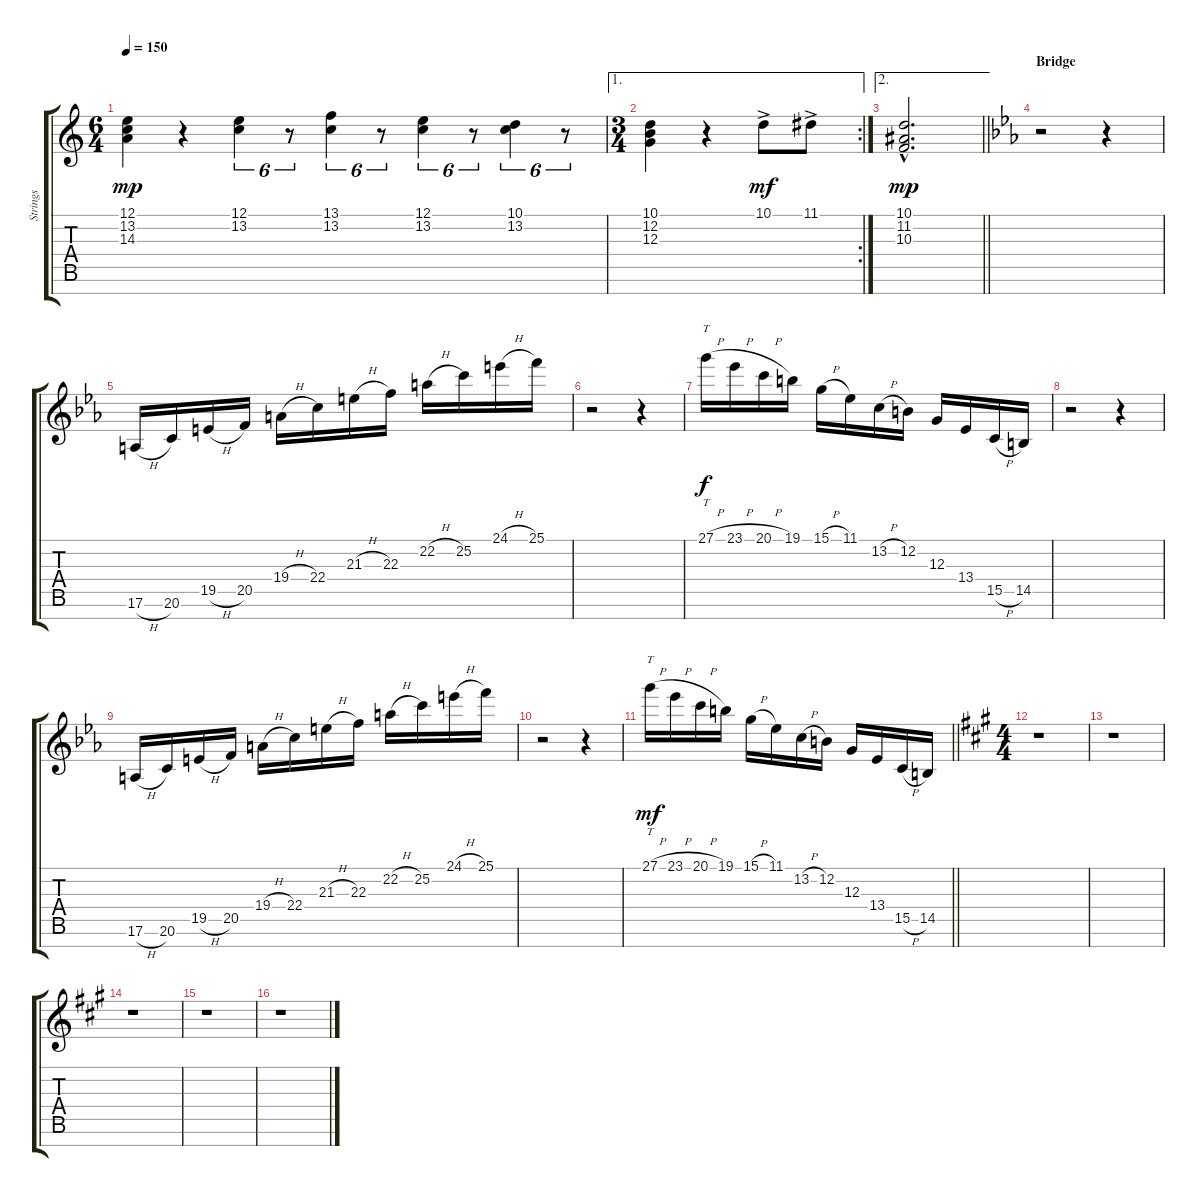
\track ("Strings" "Strings") {instrument stringensemble1}
\staff {score tabs}
\tuning (E4 B3 G3 D3 A2 E2 B1) {hide}
\ts (6 4)
\tempo 150
\clef g2
\ks c
(12.1 13.2 14.3).4{dy mp} r.4 (12.1 13.2).4{tu (6 4)} r.8{tu (6 4)} (13.1 13.2).4{tu (6 4)} r.8{tu (6 4)} (12.1 13.2).4{tu (6 4)} r.8{tu (6 4)} (10.1 13.2).4{tu (6 4)} r.8{tu (6 4)} |
\ae 1
\rc 2
\ts (3 4)
(10.1 12.2 12.3).4 r.4 10.1{ac}.8{dy mf} 11.1{ac}.8 |
\ae 2
\barLineRight lightlight
(10.1{hac} 11.2{hac} 10.3{hac}).2{d dy mp} |
\section ("" "Bridge")
\ks eb
r.2 r.4 |
17.6{h}.16 20.6.16 19.5{h}.16 20.5.16 19.4{h}.16 22.4.16 21.3{h}.16 22.3.16 22.2{h}.16 25.2.16 24.1{h}.16 25.1.16 |
r.2 r.4 |
27.1{h}.16{tt dy f} 23.1{h}.16 20.1{h}.16 19.1.16 15.1{h}.16 11.1.16 13.2{h}.16 12.2.16 12.3.16 13.4.16 15.5{h}.16 14.5.16 |
r.2 r.4 |
17.6{h}.16 20.6.16 19.5{h}.16 20.5.16 19.4{h}.16 22.4.16 21.3{h}.16 22.3.16 22.2{h}.16 25.2.16 24.1{h}.16 25.1.16 |
r.2 r.4 |
\barLineRight lightlight
27.1{h}.16{tt dy mf} 23.1{h}.16 20.1{h}.16 19.1.16 15.1{h}.16 11.1.16 13.2{h}.16 12.2.16 12.3.16 13.4.16 15.5{h}.16 14.5.16 |
\ts (4 4)
\ks a
r.1 |
r.1 |
r.1 |
r.1 |
r.1
